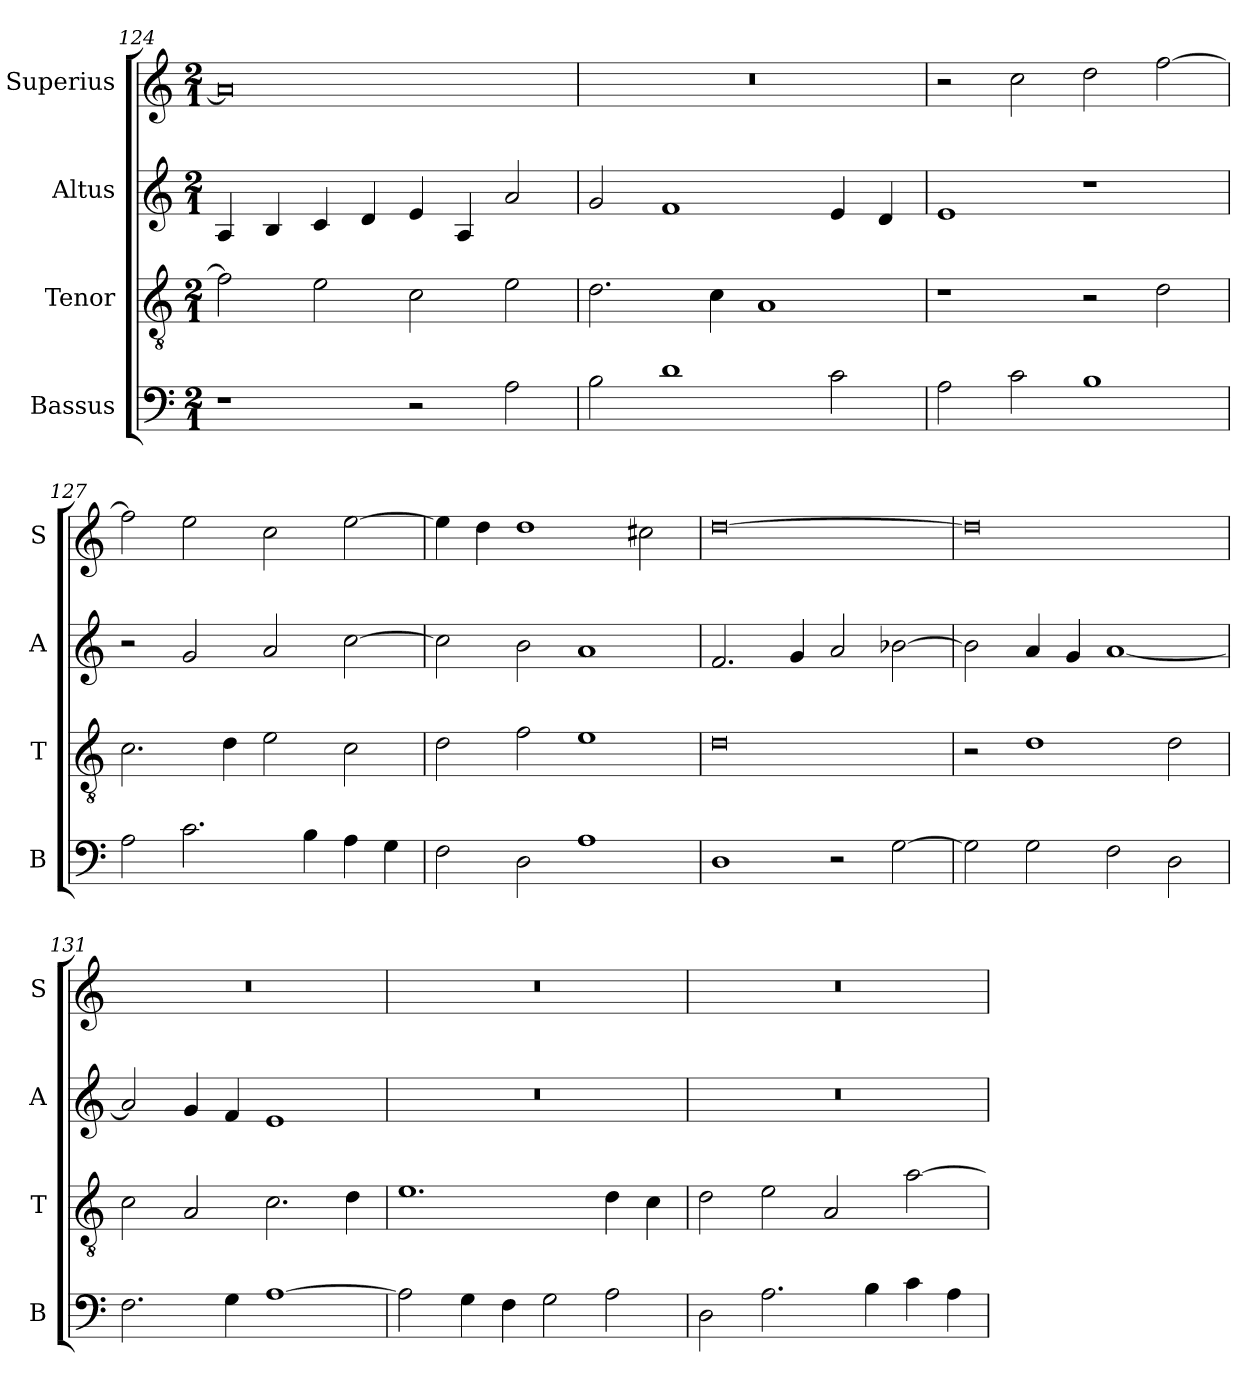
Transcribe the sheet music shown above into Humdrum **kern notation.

**kern	**kern	**kern	**kern
*part4	*part3	*part2	*part1
*staff4	*staff3	*staff2	*staff1
*I"Bassus	*I"Tenor	*I"Altus	*I"Superius
*I'B	*I'T	*I'A	*I'S
*clefF4	*clefGv2	*clefG2	*clefG2
*k[]	*k[]	*k[]	*k[]
*C:	*C:	*C:	*C:
*M2/1	*M2/1	*M2/1	*M2/1
=124	=124	=124	=124
1r	2f]	4A	0a]
.	.	4B	.
.	2e	4c	.
.	.	4d	.
2r	2c	4e	.
.	.	4A	.
2A	2e	2a	.
=125	=125	=125	=125
2B	2.d	2g	0r
1d	.	1f	.
.	4c	.	.
.	1A	.	.
2c	.	4e	.
.	.	4d	.
=126	=126	=126	=126
2A	1r	1e	2r
2c	.	.	2cc
1B	2r	1r	2dd
.	2d	.	[2ff
=127	=127	=127	=127
2A	2.c	2r	2ff]
2.c	.	2g	2ee
.	4d	.	.
.	2e	2a	2cc
4B	.	.	.
4A	2c	[2cc	[2ee
4G	.	.	.
=128	=128	=128	=128
2F	2d	2cc]	4ee]
.	.	.	4dd
2D	2f	2b	1dd
1A	1e	1a	.
.	.	.	2cc#X
=129	=129	=129	=129
1D	0d	2.f	[0dd
.	.	4g	.
2r	.	2a	.
[2G	.	[2b-X	.
=130	=130	=130	=130
2G]	2r	2b-]	0dd]
2G	1d	4a	.
.	.	4g	.
2F	.	[1a	.
2D	2d	.	.
=131	=131	=131	=131
2.F	2c	2a]	0r
.	2A	4g	.
4G	.	4f	.
[1A	2.c	1e	.
.	4d	.	.
=132	=132	=132	=132
2A]	1.e	0r	0r
4G	.	.	.
4F	.	.	.
2G	.	.	.
2A	4d	.	.
.	4c	.	.
=133	=133	=133	=133
2D	2d	0r	0r
2.A	2e	.	.
.	2A	.	.
4B	.	.	.
4c	[2a	.	.
4A	.	.	.
=	=	=	=
*-	*-	*-	*-
